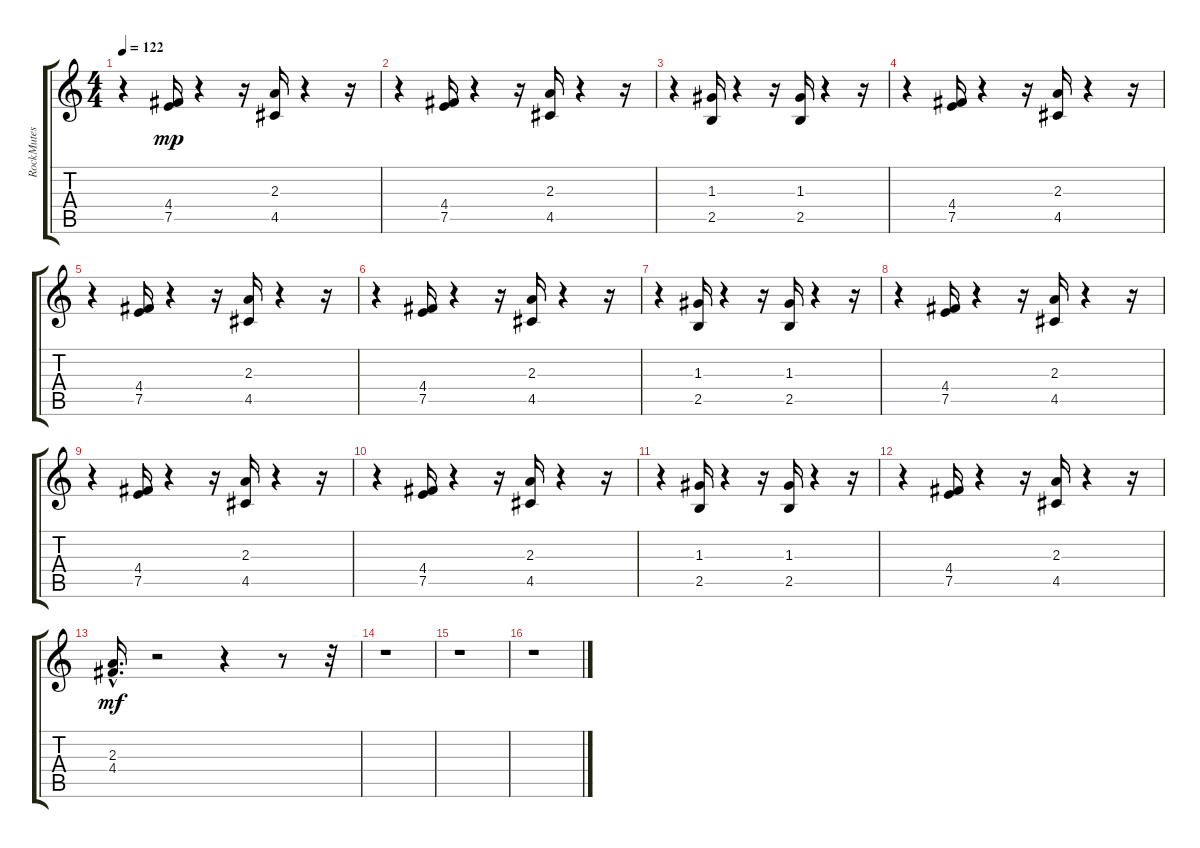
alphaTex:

\track ("RockMutes" "RockMutes") {instrument distortionguitar}
\staff {score tabs}
\tuning (E4 B3 G3 D3 A2 E2) {hide}
\ts (4 4)
\tempo 122
\clef g2
\ks c
r.4{dy mp} (4.4 7.5).16 r.4 r.16 (2.3 4.5).16 r.4 r.16 |
r.4 (4.4 7.5).16 r.4 r.16 (2.3 4.5).16 r.4 r.16 |
r.4 (1.3 2.5).16 r.4 r.16 (1.3 2.5).16 r.4 r.16 |
r.4 (4.4 7.5).16 r.4 r.16 (2.3 4.5).16 r.4 r.16 |
r.4 (4.4 7.5).16 r.4 r.16 (2.3 4.5).16 r.4 r.16 |
r.4 (4.4 7.5).16 r.4 r.16 (2.3 4.5).16 r.4 r.16 |
r.4 (1.3 2.5).16 r.4 r.16 (1.3 2.5).16 r.4 r.16 |
r.4 (4.4 7.5).16 r.4 r.16 (2.3 4.5).16 r.4 r.16 |
r.4 (4.4 7.5).16 r.4 r.16 (2.3 4.5).16 r.4 r.16 |
r.4 (4.4 7.5).16 r.4 r.16 (2.3 4.5).16 r.4 r.16 |
r.4 (1.3 2.5).16 r.4 r.16 (1.3 2.5).16 r.4 r.16 |
r.4 (4.4 7.5).16 r.4 r.16 (2.3 4.5).16 r.4 r.16 |
(2.3{hac} 4.4{hac}).16{d dy mf} r.2 r.4 r.8 r.32 |
r.1 |
r.1 |
r.1
